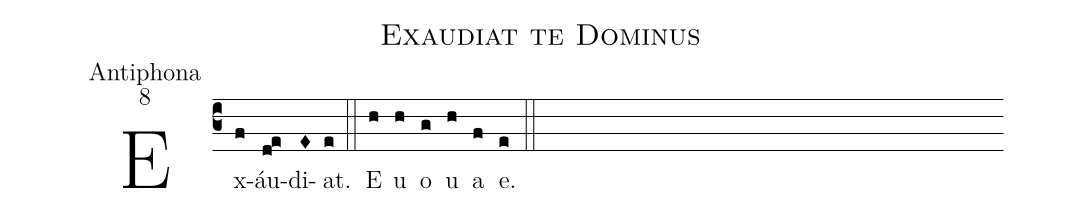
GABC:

name:Exaudiat te Dominus;
office-part:Antiphona;
mode:8;
%%
(c3) Ex(f)áu(d!e)di(E)at.(e) (::) E(h) u(h) o(g) u(h) a(f) e.(e) (::)
